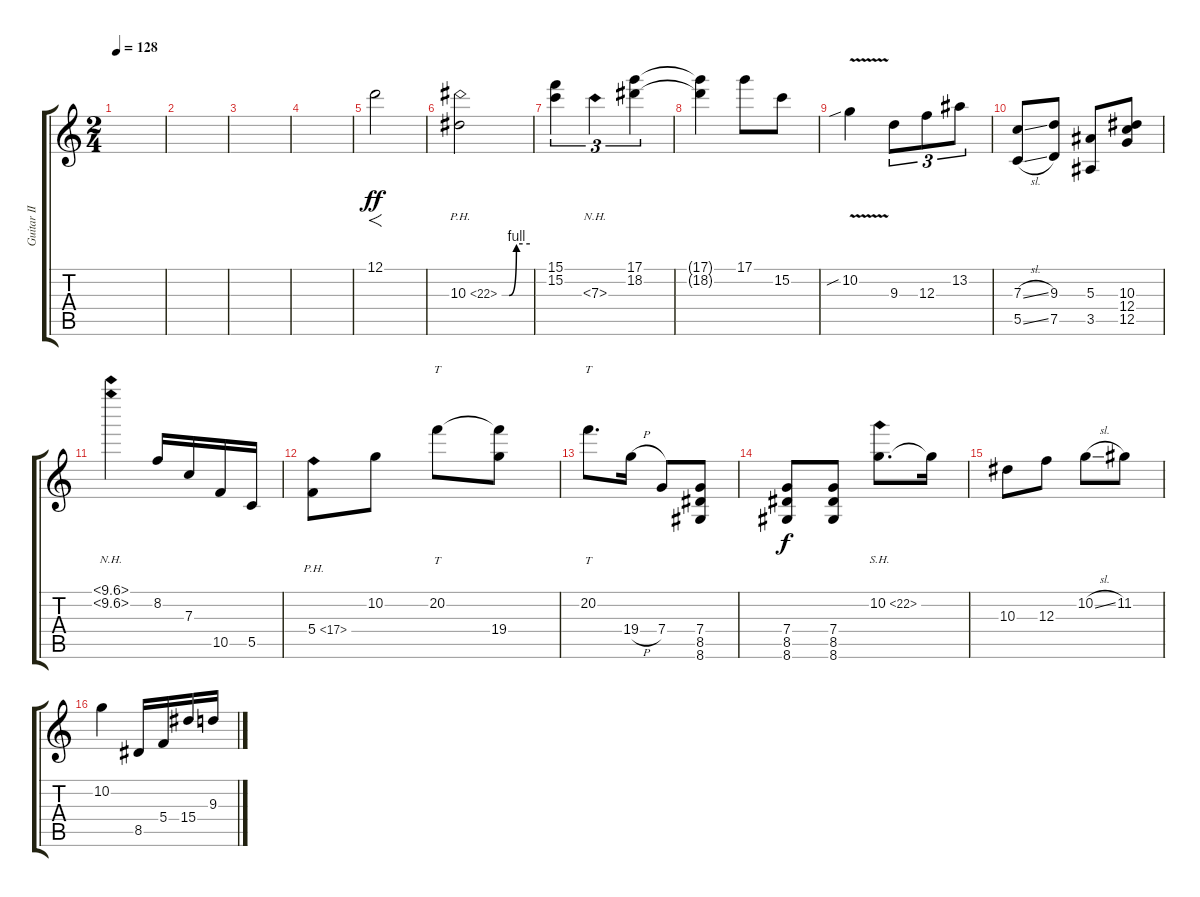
\track ("Guitar II" "Guitar II") {instrument distortionguitar}
\staff {score tabs}
\tuning (D4 A3 F3 C3 G2 C2) {hide}
\ts (2 4)
\tempo 128
\clef g2
\ks c
|
|
|
|
12.1.2{f dy ff} |
10.3{be (custom 0 0 15 0 31 4 60 4) ph 12}.2 |
(15.1 15.2).4{tu (3 2)} 7.3{nh}.4{tu (3 2)} (17.1 18.2).4{tu (3 2)} |
(17.1{t} 18.2{t}).4 17.1.8 15.2.8 |
10.2{v sib}.4 9.3.8{tu (3 2)} 12.3.8{tu (3 2)} 13.2.8{tu (3 2)} |
(7.3{sl} 5.5{sl}).8 (9.3 7.5).8 (5.3 3.5).8 (10.3 12.4 12.5).8 |
(10.1{nh} 10.2{nh}).4 8.2.16 7.3.16 10.5.16 5.5.16 |
5.4{ph 12}.8 10.2.8 20.2.8{tt} (20.2{t} 19.4).8 |
20.2.8{tt d} 19.4{h}.16 7.4.8 (7.4 8.5 8.6).8 |
(7.4 8.5 8.6).8{dy f} (7.4 8.5 8.6).8 10.2{sh 12}.8{d} 10.2{t}.16 |
10.3.8 12.3.8 10.2{sl}.8 11.2.8 |
10.2.4 8.5.16 5.4.16 15.4.16 9.3.16
